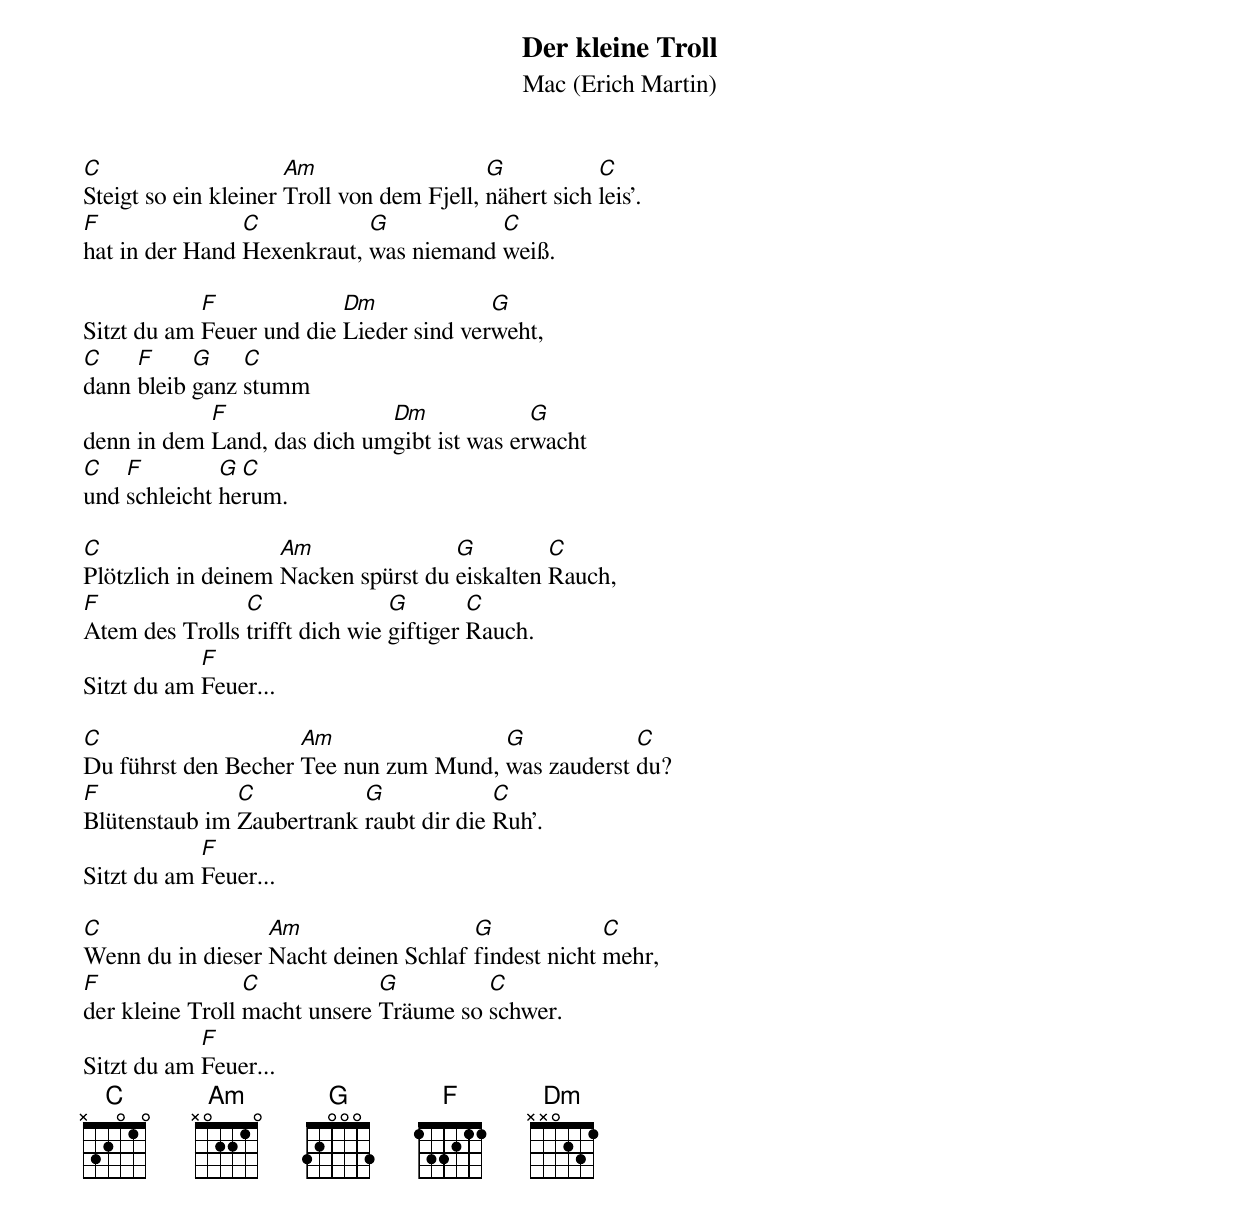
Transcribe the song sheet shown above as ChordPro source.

{t:Der kleine Troll}
{st: Mac (Erich Martin)}

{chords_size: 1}
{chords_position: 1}
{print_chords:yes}
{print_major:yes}
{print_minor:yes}
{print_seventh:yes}
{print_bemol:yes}
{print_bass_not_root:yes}
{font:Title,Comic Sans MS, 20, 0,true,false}
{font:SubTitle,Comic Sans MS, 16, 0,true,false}
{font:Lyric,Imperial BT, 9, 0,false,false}
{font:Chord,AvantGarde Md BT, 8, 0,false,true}
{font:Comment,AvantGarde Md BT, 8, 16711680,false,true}
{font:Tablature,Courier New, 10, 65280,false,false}
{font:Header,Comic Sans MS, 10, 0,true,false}
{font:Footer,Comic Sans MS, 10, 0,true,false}
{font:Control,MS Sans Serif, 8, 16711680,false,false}
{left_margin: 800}
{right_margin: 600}
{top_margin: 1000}
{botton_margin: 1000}
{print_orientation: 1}


[C]Steigt so ein kleiner [Am]Troll von dem Fjell, [G]nähert sich [C]leis'.
[F]hat in der Hand [C]Hexenkraut, [G]was niemand [C]weiß.

Sitzt du am [F]Feuer und die [Dm]Lieder sind ver[G]weht,
[C]dann [F]bleib [G]ganz [C]stumm
denn in dem [F]Land, das dich um[Dm]gibt ist was er[G]wacht
[C]und [F]schleicht [G]he[C]rum.

[C]Plötzlich in deinem [Am]Nacken spürst du [G]eiskalten [C]Rauch,
[F]Atem des Trolls [C]trifft dich wie [G]giftiger [C]Rauch.
Sitzt du am [F]Feuer...

[C]Du führst den Becher [Am]Tee nun zum Mund, [G]was zauderst [C]du?
[F]Blütenstaub im [C]Zaubertrank [G]raubt dir die [C]Ruh'.
Sitzt du am [F]Feuer...

[C]Wenn du in dieser [Am]Nacht deinen Schlaf [G]findest nicht [C]mehr,
[F]der kleine Troll [C]macht unsere [G]Träume so [C]schwer.
Sitzt du am [F]Feuer...
